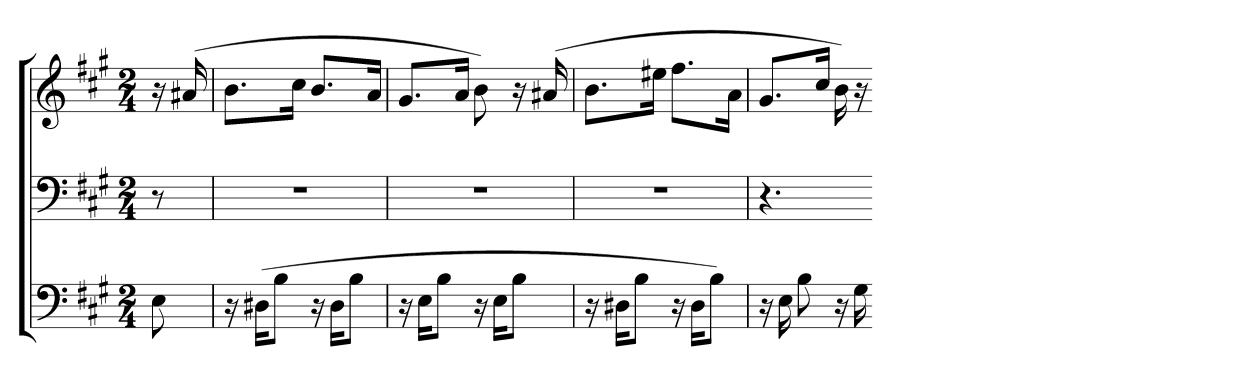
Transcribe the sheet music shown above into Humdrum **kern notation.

**kern	**kern	**kern
*part3	*part2	*part1
*staff3	*staff2	*staff1
*clefF4	*clefF4	*clefG2
*k[f#c#g#]	*k[f#c#g#]	*k[f#c#g#]
*A:	*A:	*A:
*M2/4	*M2/4	*M2/4
=	=	=
8E	8r	16r
.	.	(16a#X
=304	=304	=304
16r	2r	8.bL
(16D#XKL	.	.
8BJ	.	.
.	.	16cc#Jk
16r	.	8.bL
16D#KL	.	.
8BJ	.	.
.	.	16aJk
=305	=305	=305
16r	2r	8.g#L
16EKL	.	.
8BJ	.	.
.	.	16aJk
16r	.	8b)
16EKL	.	.
8BJ	.	16r
.	.	(16a#X
=306	=306	=306
16r	2r	8.bL
16D#XKL	.	.
8BJ	.	.
.	.	16ee#XJk
16r	.	8.ff#L
16D#KL	.	.
8BJ)	.	.
.	.	16aJk
=307	=307	=307
16r	4.r	8.g#L
16E	.	.
8B	.	.
.	.	16cc#Jk
16r	.	16b)
16G#	.	16r
=-	=-	=-
*-	*-	*-
